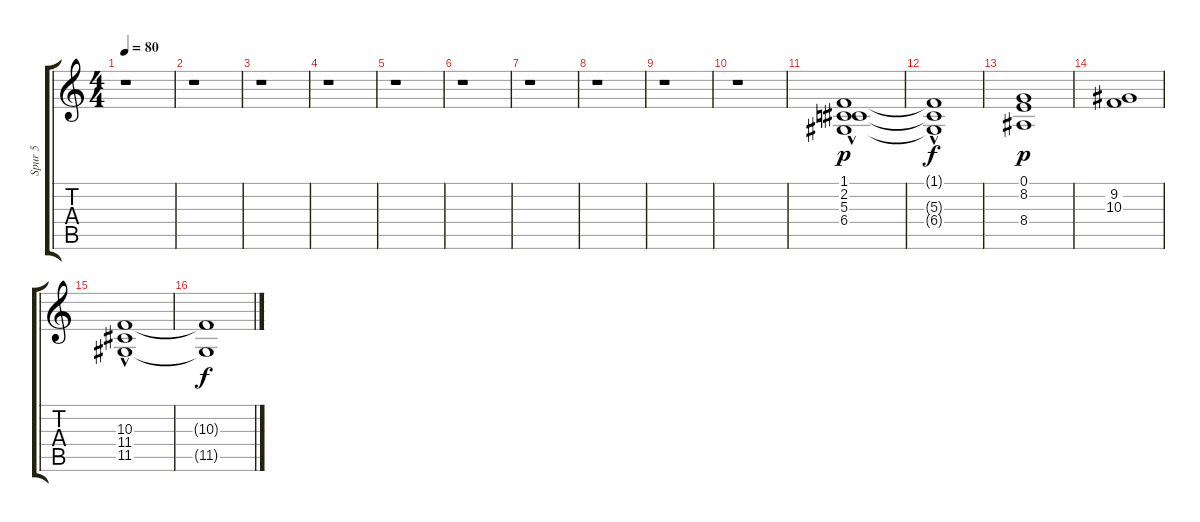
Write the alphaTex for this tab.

\track ("Spur 5" "Spur 5") {instrument pad2warm}
\staff {score tabs}
\tuning (E4 B3 G3 D3 A2 E2) {hide}
\ts (4 4)
\tempo 80
\clef g2
\ks c
r.1{dy p instrument pad2warm} |
r.1 |
r.1 |
r.1 |
r.1 |
r.1 |
r.1 |
r.1 |
r.1 |
r.1 |
(1.1 2.2{hac} 5.3 6.4).1{instrument pad2warm} |
(1.1{hac t} 5.3{t} 6.4{hac t}).1{dy f} |
(0.1 8.2 8.4).1{dy p} |
(9.2 10.3).1 |
(10.3 11.4{hac} 11.5).1 |
(10.3{t} 11.5{t}).1{dy f}
